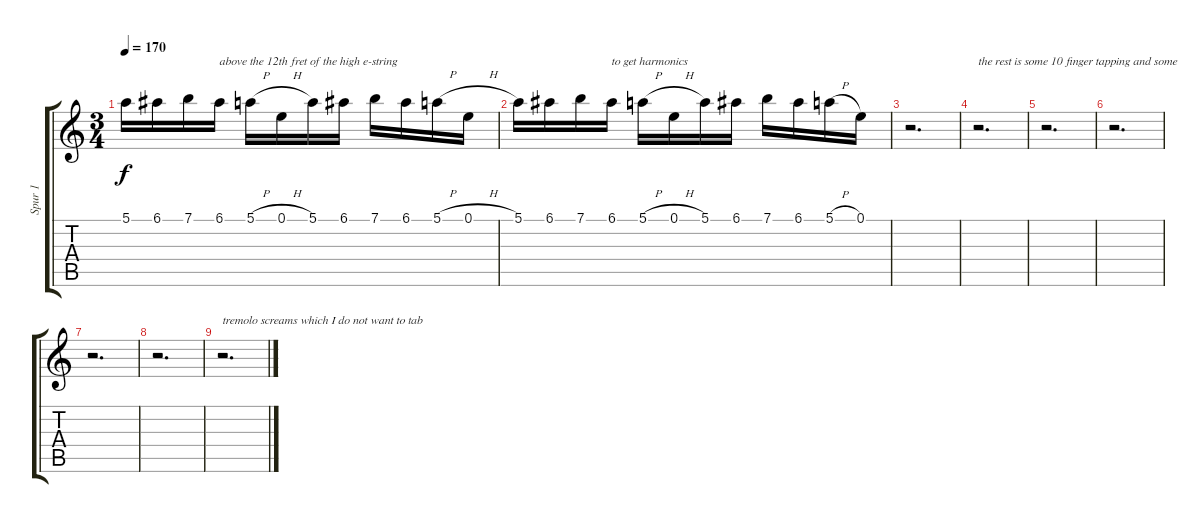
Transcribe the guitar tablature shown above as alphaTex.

\track ("Spur 1" "Spur 1") {instrument overdrivenguitar}
\staff {score tabs}
\tuning (E4 B3 G3 D3 A2 E2) {hide}
\ts (3 4)
\tempo 170
\clef g2
\ks c
5.1.16{dy f} 6.1.16 7.1.16 6.1.16{txt "above the 12th fret of the high e-string"} 5.1{h}.16 0.1{h}.16 5.1.16 6.1.16 7.1.16 6.1.16 5.1{h}.16 0.1{h}.16 |
5.1.16 6.1.16 7.1.16 6.1.16{txt "to get harmonics"} 5.1{h}.16 0.1{h}.16 5.1.16 6.1.16 7.1.16 6.1.16 5.1{h}.16 0.1.16 |
r.2{d} |
r.2{d txt "the rest is some 10 finger tapping and some"} |
r.2{d} |
r.2{d} |
r.2{d} |
r.2{d} |
r.2{d txt "tremolo screams which I do not want to tab"}
